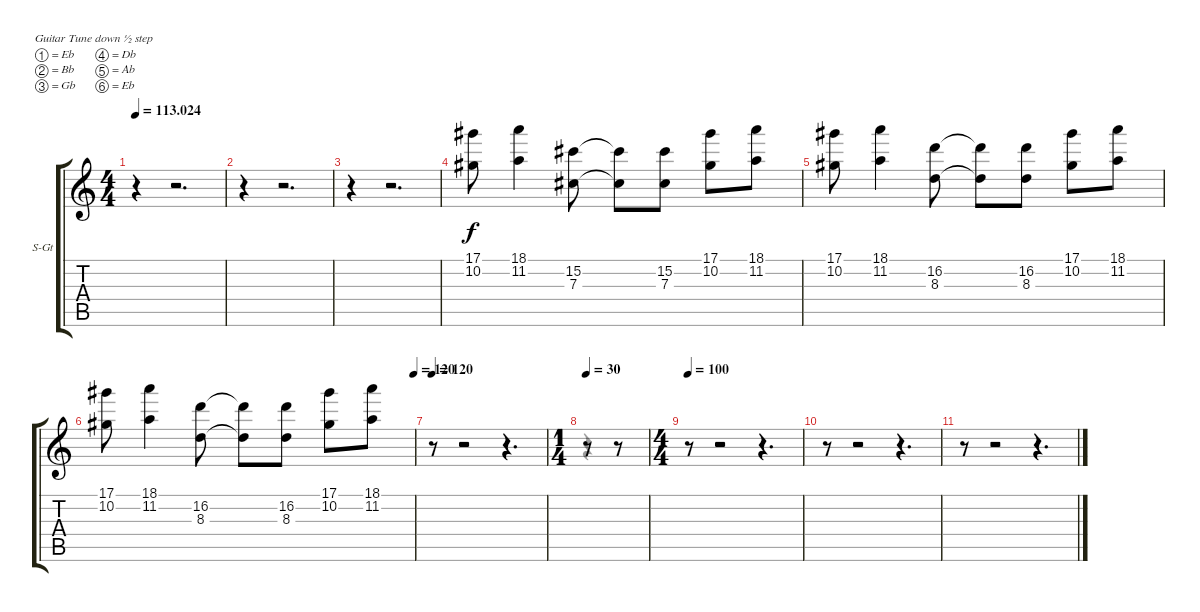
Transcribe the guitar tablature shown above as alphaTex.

\bracketExtendMode groupsimilarinstruments
\firstSystemTrackNameOrientation horizontal
\otherSystemsTrackNameOrientation horizontal
\track ("Клавишные (Иванов Д) 2" "S-Gt") {instrument stringensemble1}
\staff {score tabs}
\tuning (Eb4 Bb3 Gb3 Db3 Ab2 Eb2)
\displaytranspose 12
\voice
\ts (4 4)
\tempo
113.024
\accidentals auto
\clef g2
\ottava regular
\simile none
\ks c
r.4{dy f} r.2{d} |
r.4 r.2{d} |
r.4 r.2{d} |
(17.1 10.2).8 (18.1 11.2).4 (15.2 7.3).8 (15.2{t} 7.3{t}).8 (15.2 7.3).8 (17.1 10.2).8 (18.1 11.2).8 |
(17.1 10.2).8 (18.1 11.2).4 (16.2 8.3).8 (16.2{t} 8.3{t}).8 (16.2 8.3).8 (17.1 10.2).8 (18.1 11.2).8 |
\tempo (120 1)
(17.1 10.2).8 (18.1 11.2).4 (16.2 8.3).8 (16.2{t} 8.3{t}).8 (16.2 8.3).8 (17.1 10.2).8 (18.1 11.2).8 |
\tempo 120
r.8 r.2 r.4{d} |
\ts (1 4)
\beaming (8 2)
\tempo 30
r.8 r.8 |
\ts (4 4)
\beaming (8 2 2 2 2)
\tempo 100
r.8 r.2 r.4{d} |
r.8 r.2 r.4{d} |
r.8 r.2 r.4{d}
\voice
\clef g2
\ottava regular
\simile none
\ks c
|
|
|
|
|
|
|
r.4{dy mf} |
|
|
